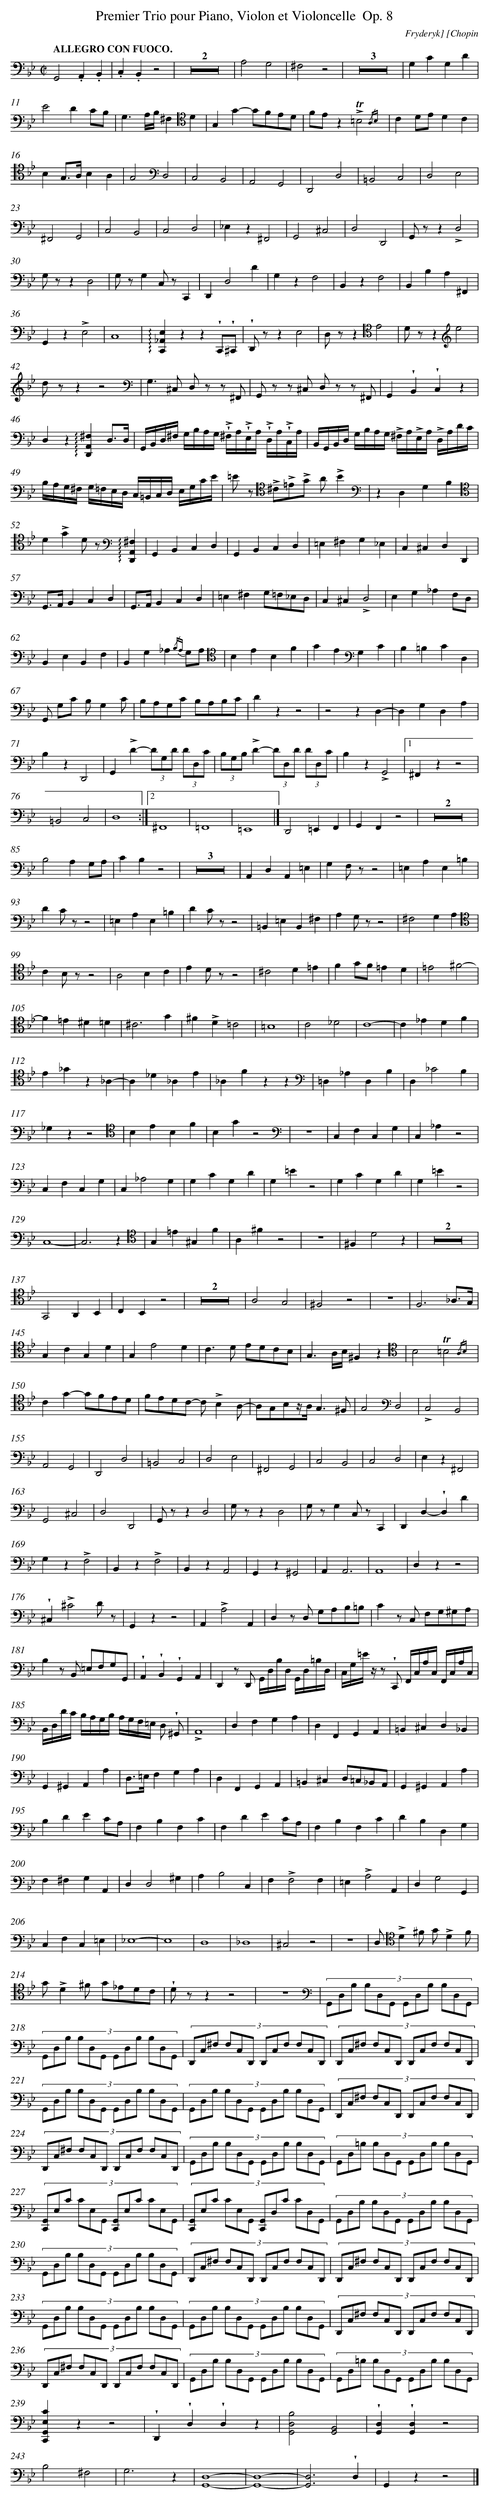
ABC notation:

X:1
T: Premier Trio pour Piano, Violon et Violoncelle	 Op. 8
C: Fryderyk] [Chopin
L: 1/8
M: C|
Q: "ALLEGRO CON FUOCO."
K: Bb clef=bass
G,,4.A,,2.B,,2 |
.C,2.B,,2z4 |
Z2 |
A,4G,4 |
^F,4z4 |
Z3 |
G,2C2G,2D2 |
E4D2CB, |
G,3A,/B,/^F,2[K:clef=tenor]D2 |
G,2G2-GFED |
FEz2!accent!!trill!=B,4{/A,B,} |
C2DED2C2 |
B,2G,>A,B,2A,2 |
G,4[K:clef=bass]D,4 |
C,4B,,4 |
A,,4G,,4 |
D,,4D,4 |
=B,,4C,4 |
D,4E,4 |
^F,,4G,,4 |
C,4B,,4 |
C,4D,4 |
_E,2z2^F,,4 |
G,,4^C,4 |
D,4D,,4 |
G,, zz2!accent!D,4 |
G, zz2D,4 |
G, zG,2C, zC,,2 |
D,,2D,4D2 |
G,2z2F,4 |
B,,2z2F,4 |
B,,2B,2A,2^F,,2 |
G,,2z2!accent!E,4 |
C,8 |
!arpeggio![E,2_A,,2C,,2]z2z2!wedge!C,,!wedge!^C,, |
!wedge!D,, zz2E,4 |
D, zz2[K:clef=tenor]E4 |
D zz2[K:clef=treble]e4 |
d zz2z4[K:clef=bass] |
G,2>^C,2 D, z z ^F,, |
G,, z z ^C, D, z z ^F,, |
G,,2!wedge!B,,2!wedge!C,2z2 |
D,2z2!arpeggio![^F,2A,,2D,,2]D,3/D,/ |
G,,/B,,/D,/^F,/ G,/B,/A,/G,/ !wedge!!accent!^F,/A,/!wedge!!accent!E,/A,/ !wedge!!accent!D,/A,/!wedge!!accent!C,/A,/ |
B,,/G,,/B,,/D,/ G,/B,/A,/G,/ !accent!^F,/A,/!accent!E,/A,/ !accent!D,/A,/D/C/ |
B,/A,/G,/^F,/ G,/=F,/E,/D,/ C,/=B,,/C,/D,/ E,/G,/C/E/ |
=E z[K:clef=tenor] !accent!^C!accent!=E!accent!G A!accent!B2[K:clef=bass] |
z2D,2G,2B,2[K:clef=tenor] |
D2!accent!G2D z[K:clef=bass]!arpeggio![^F,2A,,2D,,2] |
G,,2B,,2C,2D,2 |
G,,2B,,2C,2D,2 |
=E,2^F,2G,2_E,2 |
C,2^C,2D,2D,,2 |
G,,>A,,B,,2C,2D,2 |
G,,>A,,B,,2C,2D,2 |
=E,2^F,2G,=F,_E,D, |
C,2^C,2!accent!D,4 |
E,2G,2_A,2F,D, |
B,,2E,2B,,2F,2 |
B,,2G,2_A,2{/B,A,} G,A,[K:clef=tenor] |
B,2E2B,2F2 |
G2E2[K:clef=bass]G,2C2 |
B,2=B,2C2D,2 |
G,, G,C B,G,2C [I:setbarnb 67]|
B,A,G,C B,A,B,C |
D2z2z4 |
z4z2D,2- |
D,2G,2D,2A,2 |
B,2z2D,,4 |
G,,2!accent!D2-(3DG,D (3DD,C |
(3B,G,B,!accent!D2-(3DD,D (3DD,C |
B,2z2!accent!G,,4 |[1
^F,,2z2z4 |
=B,,4C,4 |
D,8 :|][2
^F,,8 |
=F,,8 |
=E,,8 |]
D,,4=E,,2F,,2 [I:setbarnb 82]|
G,,2F,,2z4 |
Z2 |
B,4A,2G,A, |
C2B,2z4 |
Z3 |
A,,2D,2A,,2=E,2 |
G,2F, zz4 |
=E,2A,2E,2=B,2 |
D2C zz4 |
=E,2A,2E,2=B,2 |
D2C zz4 |
=B,,2=E,2B,,2^F,2 |
A,2G, zz4 |
^F,4G,2A,2[K:clef=tenor] |
C2B, zz4 |
A,4B,2C2 |
E2D zz4 |
^C4D2=E2 |
F2GF=E2D2 |
=E4^F4- |
F2=E2^D2=D2 |
^C6G2 |
^F2!accent!D2=C4 |
=B,8 |
C4_D4 |
C8- |
C2_E2D2F2 |
E2_G2z2_A,2- |
A,2_D2_A,2E2 |
_A,2F2z2z2[K:clef=bass] |
=D,2_A,2D,2B,2 |
D,2_C4B,2 |
_G,2z2z4[K:clef=tenor] |
B,2E2B,2F2 |
B,2G2z4[K:clef=bass] |
z8 |
C,2F,2C,2G,2 |
C,2_A,2z4 |
C,2F,2C,2G,2 |
C,2_A,4G,2 |
G,2C2G,2D2 |
G,2=E2z4 |
G,2C2G,2D2 |
G,2=E2z4 |
C,8- |
C,6z2[K:clef=tenor] |
G,2=E2^G,2F2 |
A,2^F2z4 |
z8 |
^F,2D4z2 |
Z2 |
G,,4A,,2B,,2 |
C,2B,,2z4 |
Z2 |
A,4G,4 |
^F,4z4 |
z8 |
F,6_A,3/G,/ |
G,2C2G,2D2 |
G,2E4D2 |
C2>D2 EDCB, |
G,3A,/B,/^F,2z2[K:clef=tenor] |
B,4!trill!=B,4{/A,B,} |
C2G2-GFED |
FEDC- C!accent!B,2A,- |
A,G,B,z/A,/G,3^F, |
G,4[K:clef=bass]D,4 |
!accent!C,4B,,4 |
A,,4G,,4 |
D,,4D,4 |
=B,,4C,4 |
D,4E,4 |
^F,,4G,,4 |
C,4B,,4 |
C,4D,4 |
E,2z2^F,,4 |
G,,4^C,4 |
D,4D,,4 |
G,, zz2D,4 |
G, zz2D,4 |
G, zG,2C, zC,,2 |
D,,2D,2-!wedge!D,2D2 |
G,2z2!accent!F,4 |
B,,2z2!accent!F,4 |
B,,2z2A,,4 |
G,,2z2^G,,4 |
A,,2A,,6 |
A,,8 |
D,2z2z4 |
!wedge!^C,2!accent!^C4D z |
G,,2z2z4 |
A,,2!accent!A,4A,,2 |
D,2z D, G,A,B,=B, |
C2z C, F,G,^G,A, |
B,2z B,, =E,F,G,G,, |
!wedge!A,,2!wedge!B,,2!wedge!G,,2A,,2 |
D,,2z D,, G,,/D,/B,/D,/ G,,/D,/=B,/D,/ |
C,/G,/=E/ z/ z !wedge!C,, F,,/C,/A,/C,/ F,,/C,/A,/C,/ |
B,,/D,/D/C/ B,/A,/G,/B,/ A,/G,/F,/=E,/ D, !wedge!^G,, |
!accent!A,,8 |
D,2F,2G,2A,2 |
D,2F,,2G,,2A,,2 |
=B,,2^C,2D,2_B,,2 |
G,,2^G,,2A,,2A,2 |
D,>=E,F,2G,2A,2 |
D,2F,,2G,,2A,,2 |
=B,,2^C,2D,=C,_B,,A,, |
G,,2^G,,2A,,2A,2 |
B,2D2E2CA, |
F,2B,2F,2C2 |
F,2D2E2CA, |
F,2B,2F,2C2 |
D2B,2D,2G,2 |
F,2^F,2G,2A,,2 |
D,2D,4^G,2 |
A,2B,4C,2 |
F,2!accent!F,4F,2 |
=E,2!accent!A,4A,,2 |
D,2G,4G,,2 |
C,2F,2C,2=E,2 |
_E,8- |
E,8 |
D,8 |
_D,8 |
^C,4z4 |
z8 |
D,[K:clef=tenor]!accent!D2^F G!accent!D2F |
G!accent!D2^F G_EDC |
!wedge!D zz2z4 |
z8[K:clef=bass] |
(3:2:12G,,D,B, B,D,G,, G,,D,B, B,D,G,, |
(3:2:12G,,D,B, B,D,G,, G,,D,B, B,D,G,, |
(3:2:12D,,C,^F, F,C,D,, D,,C,F, F,C,D,, |
(3:2:12D,,C,^F, F,C,D,, D,,C,F, F,C,D,, |
(3:2:12G,,D,B, B,D,G,, G,,D,B, B,D,G,, |
(3:2:12G,,D,B, B,D,G,, G,,D,B, B,D,G,, |
(3:2:12D,,C,^F, F,C,D,, D,,C,F, F,C,D,, |
(3:2:12D,,C,^F, F,C,D,, D,,C,F, F,C,D,, |
(3:2:12G,,D,B, B,D,G,, G,,D,B, B,D,G,, |
(3:2:12G,,D,=B, B,D,G,, G,,D,B, B,D,G,, |
(3:2:12[G,,C,,]E,C CE,G,, [G,,C,,]E,C CE,G,, |
(3:2:12[G,,C,,]E,C CE,G,, [G,,C,,]D,C CD,G,, |
(3:2:12G,,D,B, B,D,G,, G,,D,B, B,D,G,, |
(3:2:12G,,D,B, B,D,G,, G,,D,B, B,D,G,, |
(3:2:12D,,C,^F, F,C,D,, D,,C,F, F,C,D,, |
(3:2:12D,,C,^F, F,C,D,, D,,C,F, F,C,D,, |
(3:2:12G,,D,B, B,D,G,, G,,D,B, B,D,G,, |
(3:2:12G,,D,B, B,D,G,, G,,D,B, B,D,G,, |
(3:2:12D,,C,^F, F,C,D,, D,,C,F, F,C,D,, |
(3:2:12D,,C,^F, F,C,D,, D,,C,F, F,C,D,, |
(3:2:12G,,D,B, B,D,G,, G,,D,B, B,D,G,, |
(3:2:12G,,D,=B, B,D,G,, G,,D,B, B,D,G,, |
[C2E,2G,,2C,,2]z2z4 |
!wedge!D,,2!wedge!D,2!wedge!D,2z2 |
[B,4D,4G,,4][B,,4G,,4] |
!wedge![D,2G,,2]!wedge![D,2G,,2]z4 |
B,4^F,4 |
G,6z2 |
[D,8G,,8]- |
[D,8G,,8]- |
[D,6G,,6]!wedge!D,2 |
G,,2z2z4 |]
